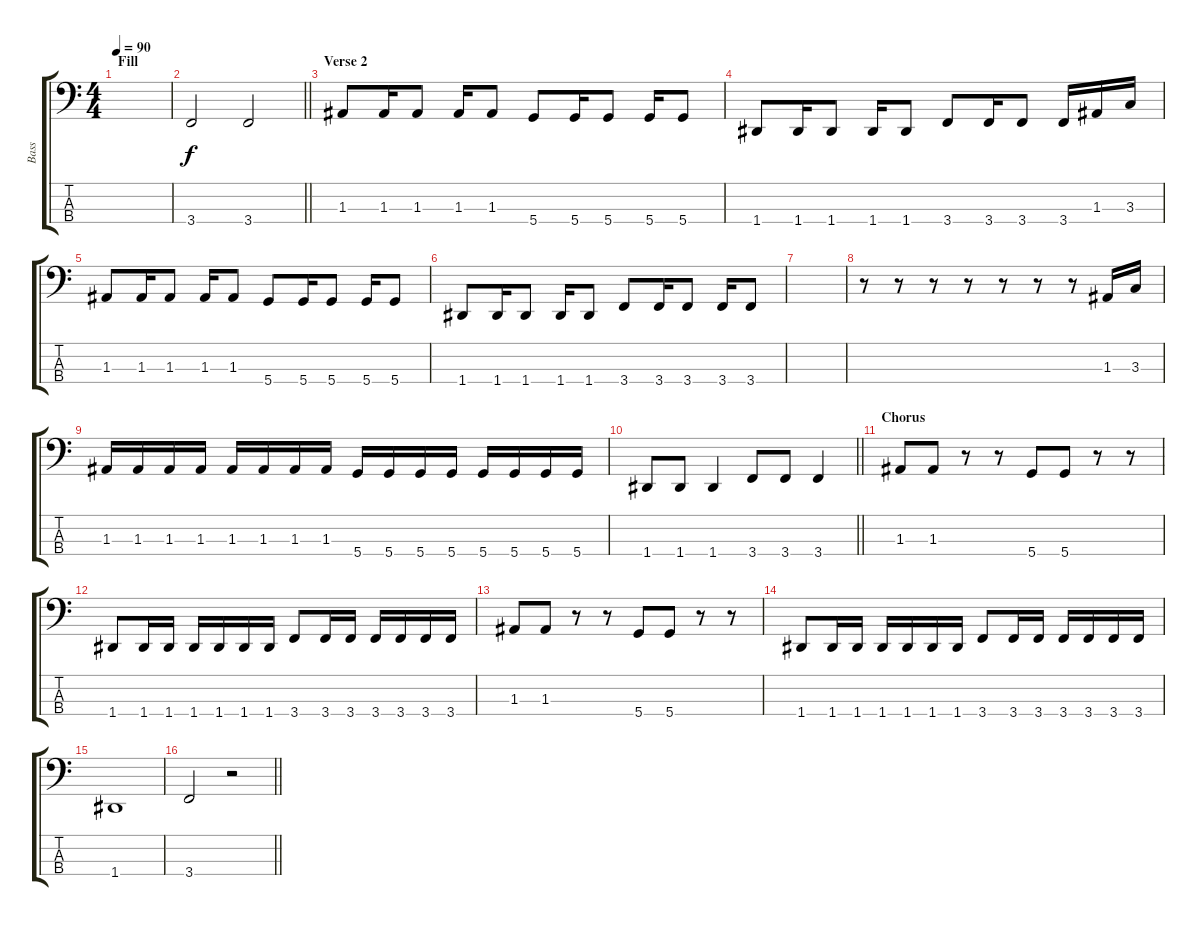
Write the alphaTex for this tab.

\track ("Bass" "Bass") {instrument electricbassfinger}
\staff {score tabs}
\tuning (G2 D2 A1 D1) {hide}
\ts (4 4)
\section ("" "Fill")
\tempo 90
\clef f4
\ks c
|
\barLineRight lightlight
3.4.2 3.4.2 |
\section ("" "Verse 2")
1.3.8 1.3.16 1.3.8 1.3.16 1.3.8 5.4.8 5.4.16 5.4.8 5.4.16 5.4.8 |
1.4.8 1.4.16 1.4.8 1.4.16 1.4.8 3.4.8 3.4.16 3.4.8 3.4.16 1.3.16 3.3.16 |
1.3.8 1.3.16 1.3.8 1.3.16 1.3.8 5.4.8 5.4.16 5.4.8 5.4.16 5.4.8 |
1.4.8 1.4.16 1.4.8 1.4.16 1.4.8 3.4.8 3.4.16 3.4.8 3.4.16 3.4.8 |
|
r.8 r.8 r.8 r.8 r.8 r.8 r.8 1.3.16 3.3.16 |
1.3.16 1.3.16 1.3.16 1.3.16 1.3.16 1.3.16 1.3.16 1.3.16 5.4.16 5.4.16 5.4.16 5.4.16 5.4.16 5.4.16 5.4.16 5.4.16 |
\barLineRight lightlight
1.4.8 1.4.8 1.4.4 3.4.8 3.4.8 3.4.4 |
\section ("" "Chorus")
1.3.8 1.3.8 r.8 r.8 5.4.8 5.4.8 r.8 r.8 |
1.4.8 1.4.16 1.4.16 1.4.16 1.4.16 1.4.16 1.4.16 3.4.8 3.4.16 3.4.16 3.4.16 3.4.16 3.4.16 3.4.16 |
1.3.8 1.3.8 r.8 r.8 5.4.8 5.4.8 r.8 r.8 |
1.4.8 1.4.16 1.4.16 1.4.16 1.4.16 1.4.16 1.4.16 3.4.8 3.4.16 3.4.16 3.4.16 3.4.16 3.4.16 3.4.16 |
1.4.1 |
\barLineRight lightlight
3.4.2 r.2
